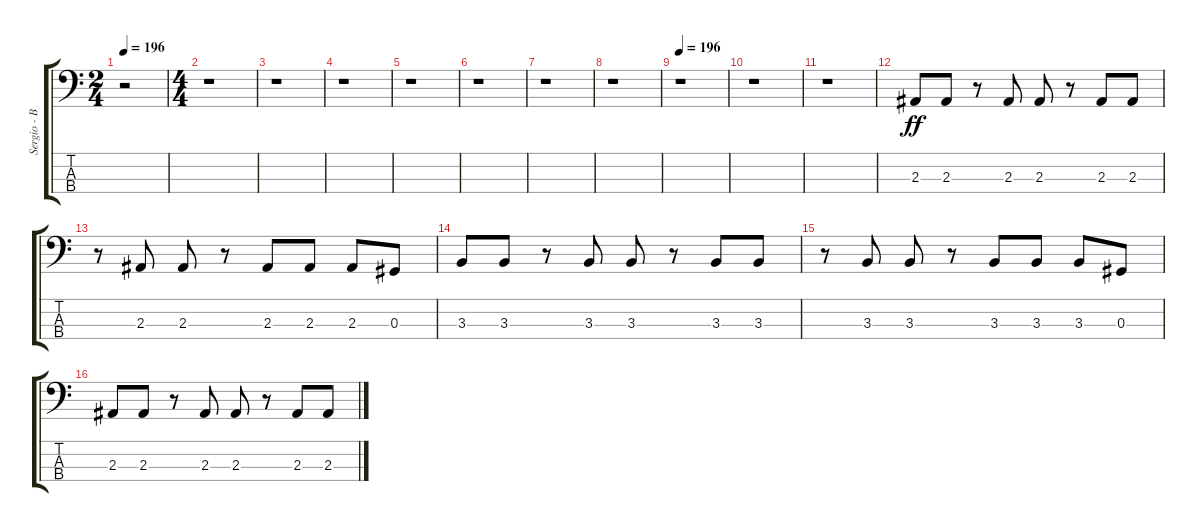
\track ("Sergio - Bass" "Sergio - B") {instrument electricbasspick}
\staff {score tabs}
\tuning (Gb2 Db2 Ab1 Db1) {hide}
\ts (2 4)
\tempo 196
\tempo 98
\tempo 196
\clef f4
\ks c
r.2{dy ff instrument electricbasspick} |
\ts (4 4)
r.1 |
r.1 |
r.1 |
r.1 |
r.1 |
r.1 |
r.1 |
\tempo 196
r.1 |
r.1 |
r.1 |
2.3.8 2.3.8 r.8 2.3.8 2.3.8 r.8 2.3.8 2.3.8 |
r.8 2.3.8 2.3.8 r.8 2.3.8 2.3.8 2.3.8 0.3.8 |
3.3.8 3.3.8 r.8 3.3.8 3.3.8 r.8 3.3.8 3.3.8 |
r.8 3.3.8 3.3.8 r.8 3.3.8 3.3.8 3.3.8 0.3.8 |
2.3.8 2.3.8 r.8 2.3.8 2.3.8 r.8 2.3.8 2.3.8
